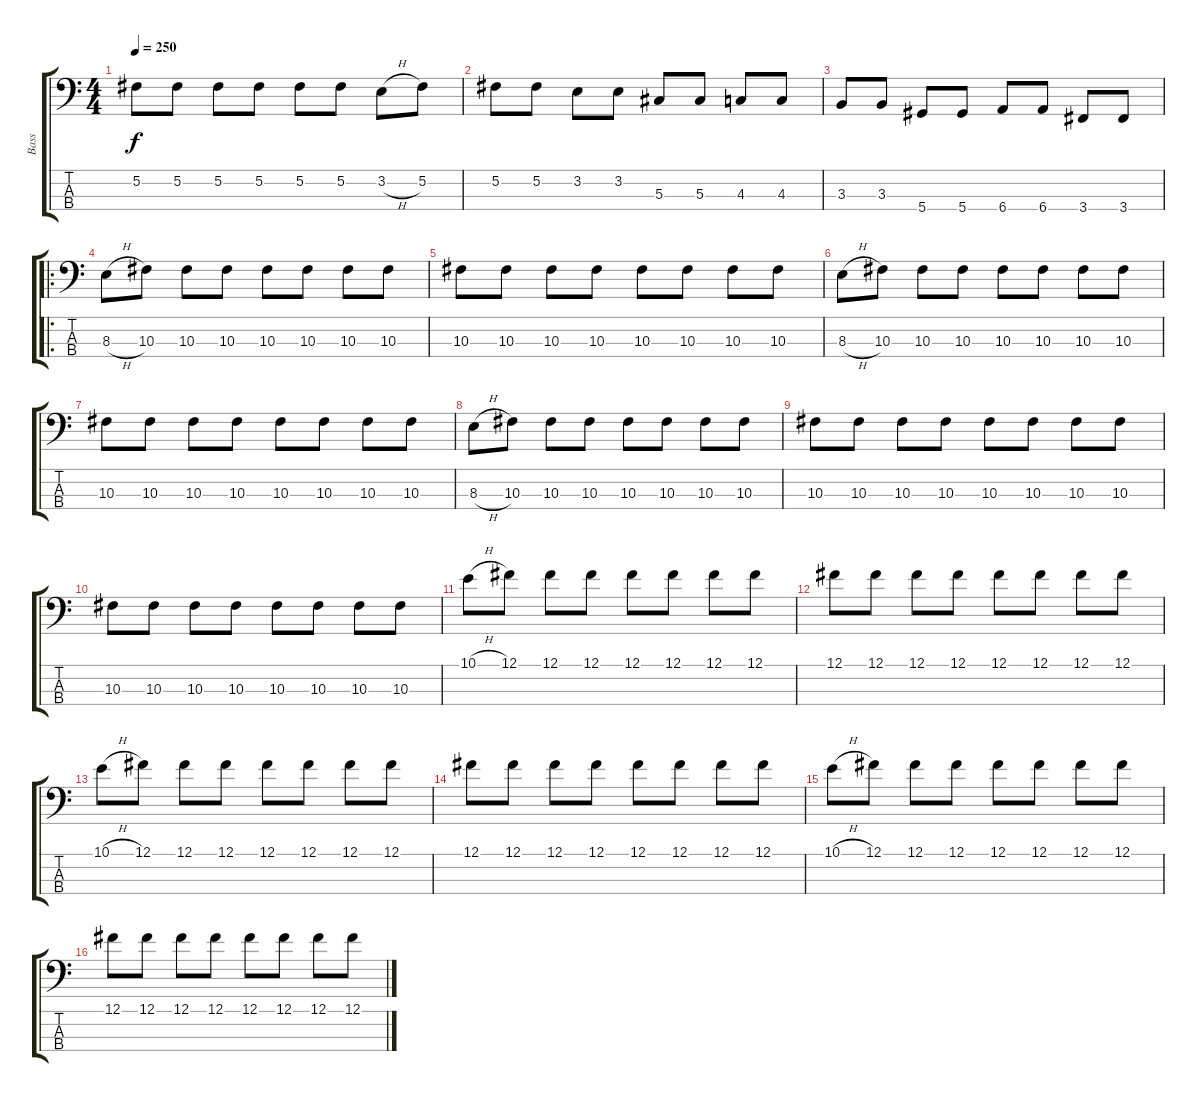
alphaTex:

\track ("Bass" "Bass") {instrument electricbasspick}
\staff {score tabs}
\tuning (Gb2 Db2 Ab1 Eb1) {hide}
\ts (4 4)
\tempo 250
\clef f4
\ks c
5.2.8{dy f} 5.2.8 5.2.8 5.2.8 5.2.8 5.2.8 3.2{h}.8 5.2.8 |
5.2.8 5.2.8 3.2.8 3.2.8 5.3.8 5.3.8 4.3.8 4.3.8 |
3.3.8 3.3.8 5.4.8 5.4.8 6.4.8 6.4.8 3.4.8 3.4.8 |
\ro
8.3{h}.8 10.3.8 10.3.8 10.3.8 10.3.8 10.3.8 10.3.8 10.3.8 |
10.3.8 10.3.8 10.3.8 10.3.8 10.3.8 10.3.8 10.3.8 10.3.8 |
8.3{h}.8 10.3.8 10.3.8 10.3.8 10.3.8 10.3.8 10.3.8 10.3.8 |
10.3.8 10.3.8 10.3.8 10.3.8 10.3.8 10.3.8 10.3.8 10.3.8 |
8.3{h}.8 10.3.8 10.3.8 10.3.8 10.3.8 10.3.8 10.3.8 10.3.8 |
10.3.8 10.3.8 10.3.8 10.3.8 10.3.8 10.3.8 10.3.8 10.3.8 |
10.3.8 10.3.8 10.3.8 10.3.8 10.3.8 10.3.8 10.3.8 10.3.8 |
10.1{h}.8 12.1.8 12.1.8 12.1.8 12.1.8 12.1.8 12.1.8 12.1.8 |
12.1.8 12.1.8 12.1.8 12.1.8 12.1.8 12.1.8 12.1.8 12.1.8 |
10.1{h}.8 12.1.8 12.1.8 12.1.8 12.1.8 12.1.8 12.1.8 12.1.8 |
12.1.8 12.1.8 12.1.8 12.1.8 12.1.8 12.1.8 12.1.8 12.1.8 |
10.1{h}.8 12.1.8 12.1.8 12.1.8 12.1.8 12.1.8 12.1.8 12.1.8 |
12.1.8 12.1.8 12.1.8 12.1.8 12.1.8 12.1.8 12.1.8 12.1.8
